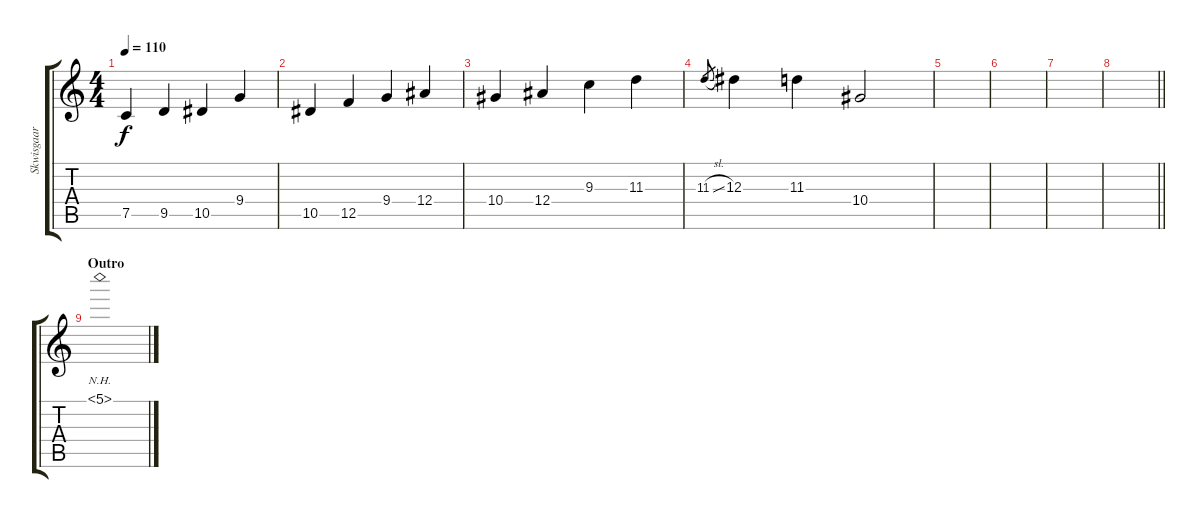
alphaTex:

\track ("Skwisgaar Skwigelf (Solo Guitar 2)" "Skwisgaar ") {instrument distortionguitar}
\staff {score tabs}
\tuning (C4 G3 Eb3 Bb2 F2 C2) {hide}
\ts (4 4)
\tempo 110
\clef g2
\ks c
7.5.4{dy f} 9.5.4 10.5.4 9.4.4 |
10.5.4 12.5.4 9.4.4 12.4.4 |
10.4.4 12.4.4 9.3.4 11.3.4 |
11.3{sl}.8{gr} 12.3.4 11.3.4 10.4.2 |
|
|
|
\barLineRight lightlight
|
\section ("" "Outro")
5.1{nh}.1{volume 0}
